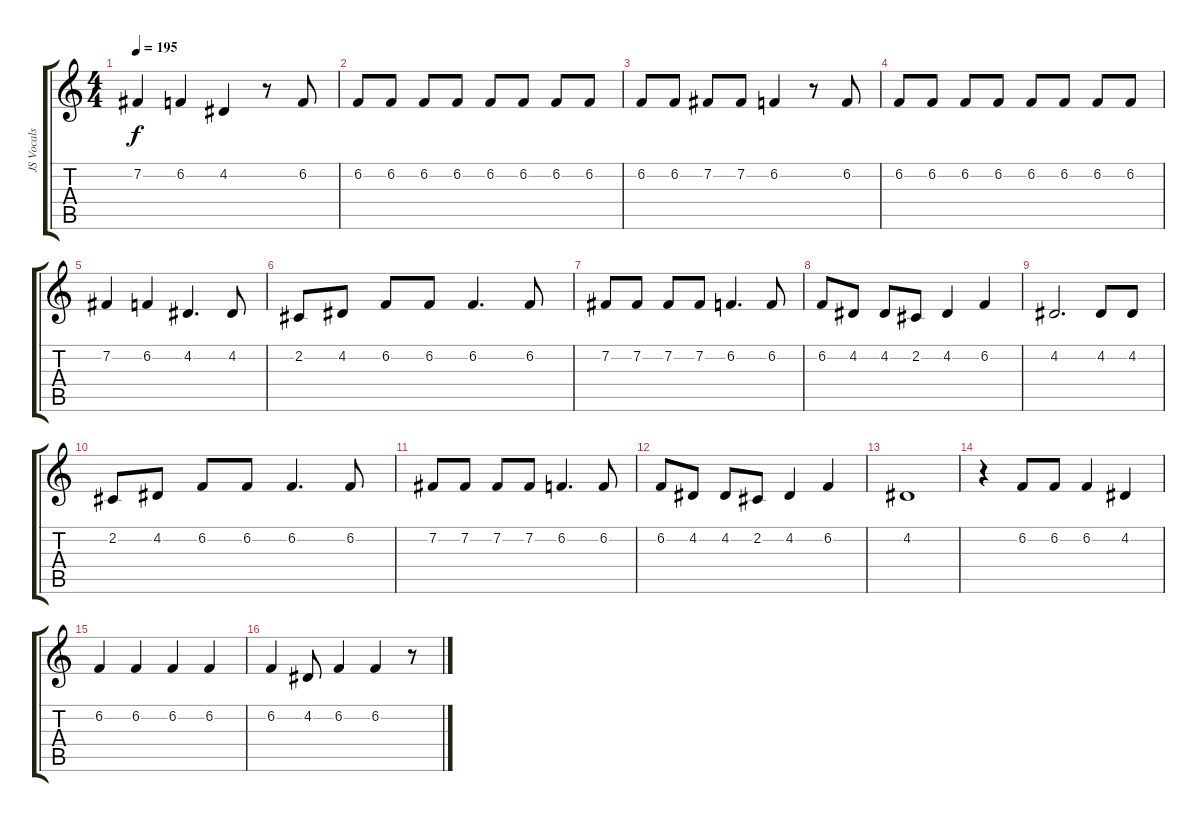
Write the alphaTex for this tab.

\track ("JS Vocals" "JS Vocals") {instrument altosax}
\staff {score tabs}
\tuning (E4 B3 G3 D3 A2 E2) {hide}
\ts (4 4)
\tempo 195
\clef g2
\ks c
7.2.4{dy f} 6.2.4 4.2.4 r.8 6.2.8 |
6.2.8 6.2.8 6.2.8 6.2.8 6.2.8 6.2.8 6.2.8 6.2.8 |
6.2.8 6.2.8 7.2.8 7.2.8 6.2.4 r.8 6.2.8 |
6.2.8 6.2.8 6.2.8 6.2.8 6.2.8 6.2.8 6.2.8 6.2.8 |
7.2.4 6.2.4 4.2.4{d} 4.2.8 |
2.2.8 4.2.8 6.2.8 6.2.8 6.2.4{d} 6.2.8 |
7.2.8 7.2.8 7.2.8 7.2.8 6.2.4{d} 6.2.8 |
6.2.8 4.2.8 4.2.8 2.2.8 4.2.4 6.2.4 |
4.2.2{d} 4.2.8 4.2.8 |
2.2.8 4.2.8 6.2.8 6.2.8 6.2.4{d} 6.2.8 |
7.2.8 7.2.8 7.2.8 7.2.8 6.2.4{d} 6.2.8 |
6.2.8 4.2.8 4.2.8 2.2.8 4.2.4 6.2.4 |
4.2.1 |
r.4 6.2.8 6.2.8 6.2.4 4.2.4 |
6.2.4 6.2.4 6.2.4 6.2.4 |
6.2.4 4.2.8 6.2.4 6.2.4 r.8
